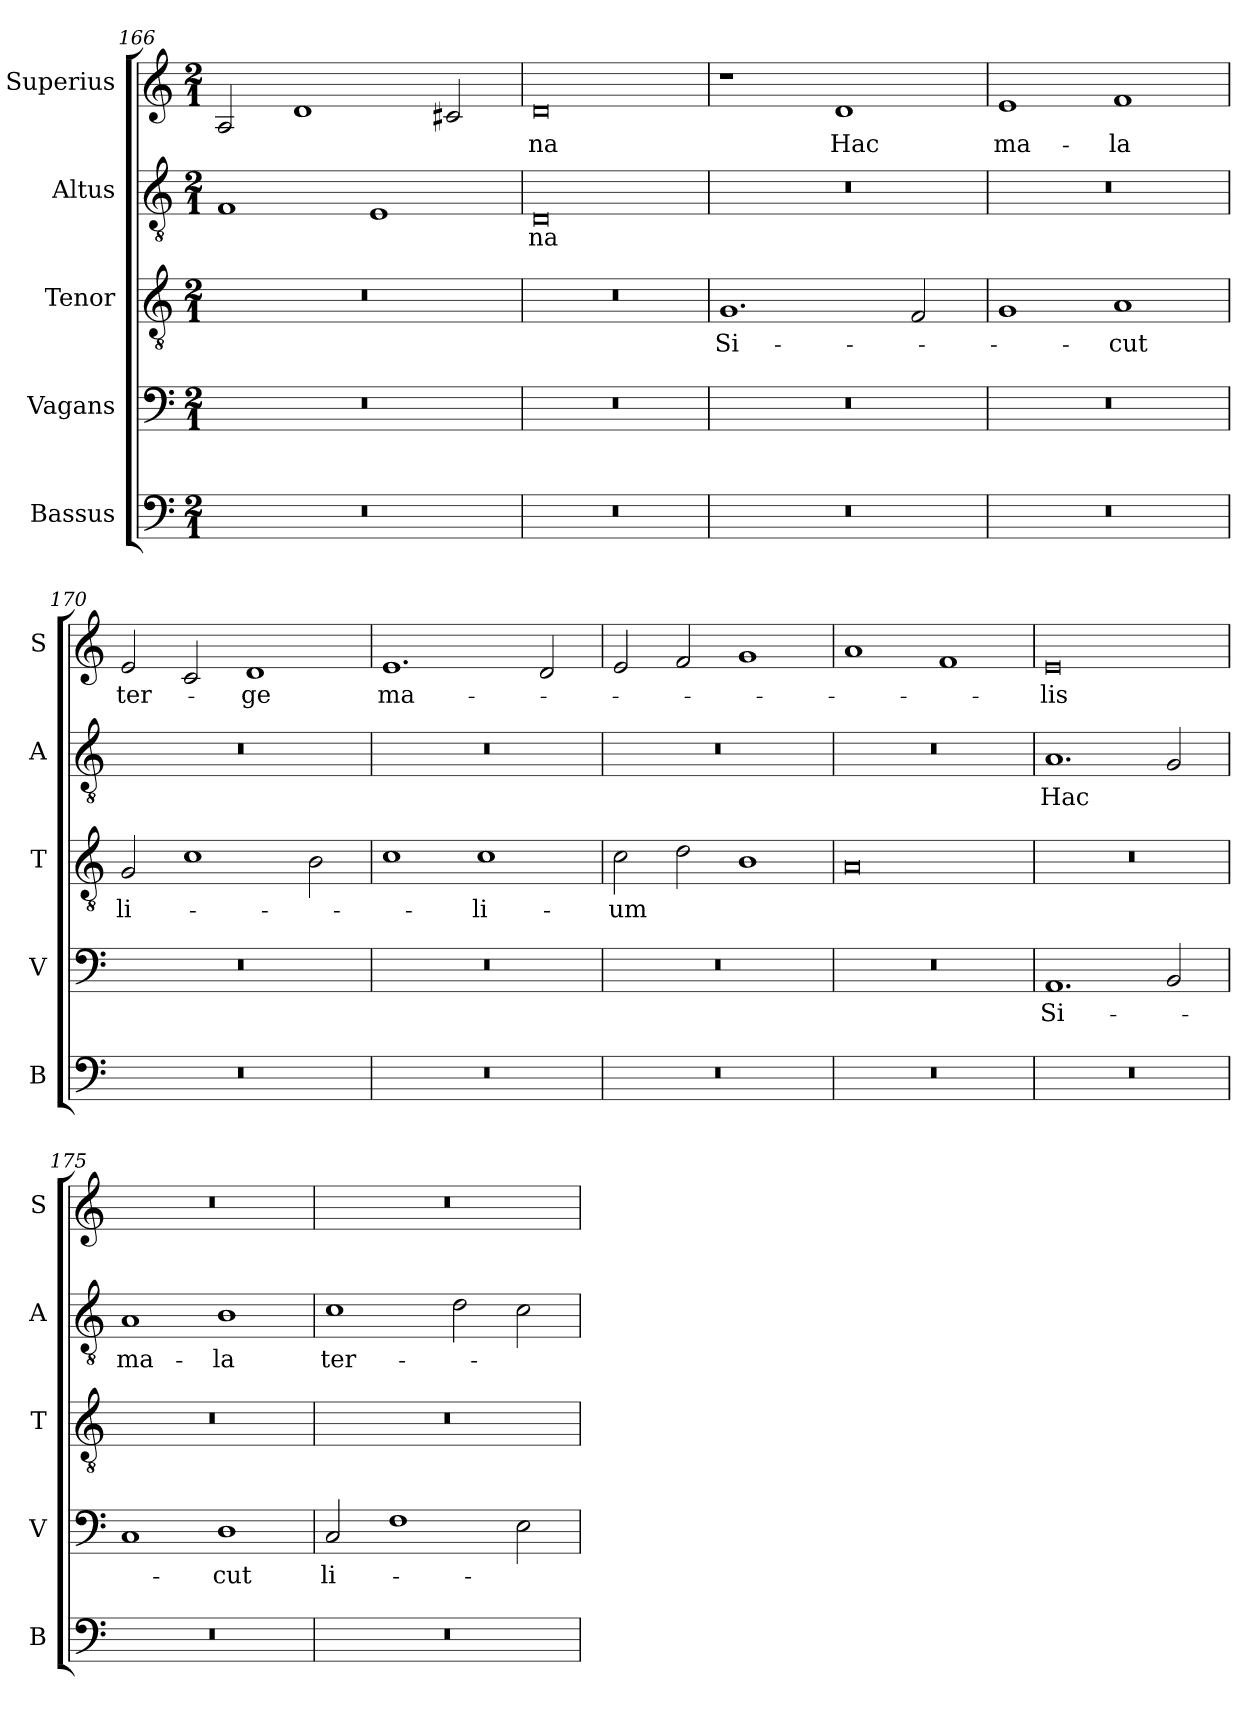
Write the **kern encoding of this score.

**kern	**kern	**text	**kern	**text	**kern	**text	**kern	**text
*part5	*part4	*part4	*part3	*part3	*part2	*part2	*part1	*part1
*staff5	*staff4	*staff4	*staff3	*staff3	*staff2	*staff2	*staff1	*staff1
*I"Bassus	*I"Vagans	*	*I"Tenor	*	*I"Altus	*	*I"Superius	*
*I'B	*I'V	*	*I'T	*	*I'A	*	*I'S	*
*clefF4	*clefF4	*	*clefGv2	*	*clefGv2	*	*clefG2	*
*k[]	*k[]	*	*k[]	*	*k[]	*	*k[]	*
*M2/1	*M2/1	*	*M2/1	*	*M2/1	*	*M2/1	*
=166	=166	=166	=166	=166	=166	=166	=166	=166
0r	0r	.	0r	.	1F	.	2A/	.
.	.	.	.	.	.	.	1d	.
.	.	.	.	.	1E	.	.	.
.	.	.	.	.	.	.	2c#X/	.
=167	=167	=167	=167	=167	=167	=167	=167	=167
0r	0r	.	0r	.	0D	-na	0d	-na
=168	=168	=168	=168	=168	=168	=168	=168	=168
0r	0r	.	1.G	Si-	0r	.	1r	.
.	.	.	.	.	.	.	1d	Hac
.	.	.	2F/	.	.	.	.	.
=169	=169	=169	=169	=169	=169	=169	=169	=169
0r	0r	.	1G	.	0r	.	1e	ma-
.	.	.	1A	-cut	.	.	1f	-la
=170	=170	=170	=170	=170	=170	=170	=170	=170
0r	0r	.	2G/	li-	0r	.	2e/	ter-
.	.	.	1c	.	.	.	2c/	.
.	.	.	.	.	.	.	1d	-ge
.	.	.	2B\	.	.	.	.	.
=171	=171	=171	=171	=171	=171	=171	=171	=171
0r	0r	.	1c	.	0r	.	1.e	ma-
.	.	.	1c	-li-	.	.	.	.
.	.	.	.	.	.	.	2d/	.
=172	=172	=172	=172	=172	=172	=172	=172	=172
0r	0r	.	2c\	-um	0r	.	2e/	.
.	.	.	2d\	.	.	.	2f/	.
.	.	.	1B	.	.	.	1g	.
=173	=173	=173	=173	=173	=173	=173	=173	=173
0r	0r	.	0A	.	0r	.	1a	.
.	.	.	.	.	.	.	1f	.
=174	=174	=174	=174	=174	=174	=174	=174	=174
0r	1.AA	Si-	0r	.	1.A	Hac	0e	-lis
.	2BB/	.	.	.	2G/	.	.	.
=175	=175	=175	=175	=175	=175	=175	=175	=175
0r	1C	.	0r	.	1A	ma-	0r	.
.	1D	-cut	.	.	1B	-la	.	.
=176	=176	=176	=176	=176	=176	=176	=176	=176
0r	2C/	li-	0r	.	1c	ter-	0r	.
.	1F	.	.	.	.	.	.	.
.	.	.	.	.	2d\	.	.	.
.	2E\	.	.	.	2c\	.	.	.
=	=	=	=	=	=	=	=	=
*-	*-	*-	*-	*-	*-	*-	*-	*-
